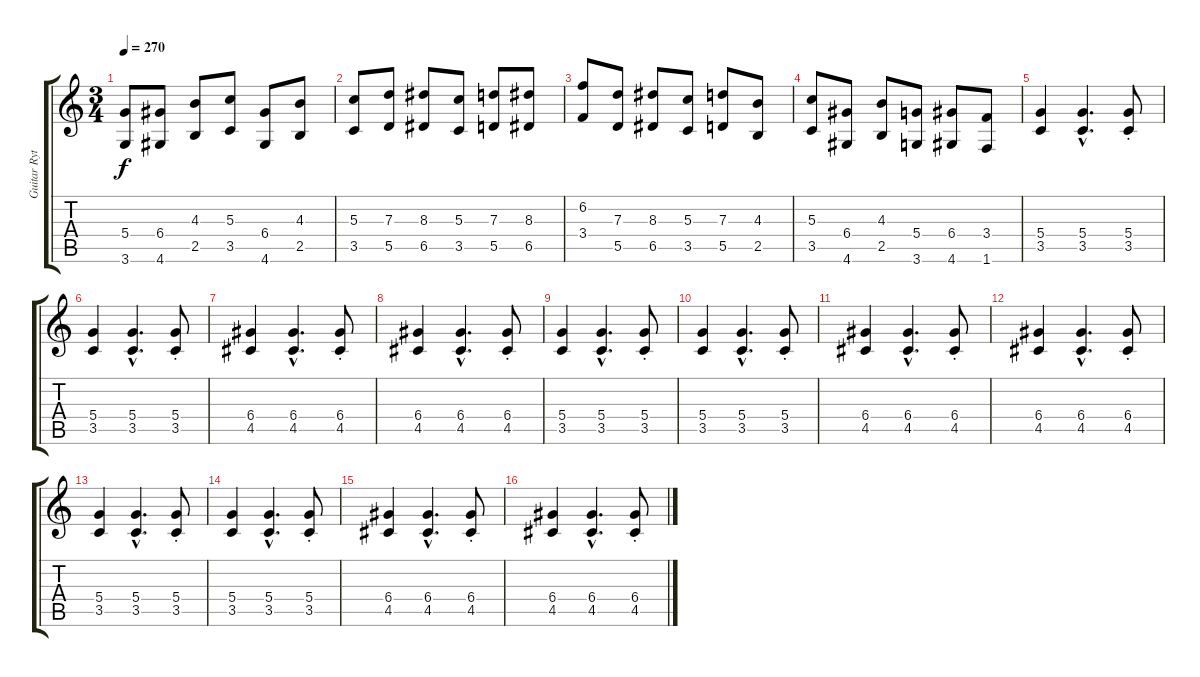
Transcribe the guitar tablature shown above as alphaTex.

\track ("Guitar Rythym" "Guitar Ryt") {instrument distortionguitar}
\staff {score tabs}
\tuning (E4 B3 G3 D3 A2 E2) {hide}
\ts (3 4)
\tempo 270
\clef g2
\ks c
(5.4 3.6).8{dy f} (6.4 4.6).8 (4.3 2.5).8 (5.3 3.5).8 (6.4 4.6).8 (4.3 2.5).8 |
(5.3 3.5).8 (7.3 5.5).8 (8.3 6.5).8 (5.3 3.5).8 (7.3 5.5).8 (8.3 6.5).8 |
(6.2 3.4).8 (7.3 5.5).8 (8.3 6.5).8 (5.3 3.5).8 (7.3 5.5).8 (4.3 2.5).8 |
(5.3 3.5).8 (6.4 4.6).8 (4.3 2.5).8 (5.4 3.6).8 (6.4 4.6).8 (3.4 1.6).8 |
(5.4 3.5).4 (5.4{hac} 3.5{hac}).4{d} (5.4{st} 3.5).8 |
(5.4 3.5).4 (5.4{hac} 3.5{hac}).4{d} (5.4{st} 3.5).8 |
(6.4 4.5).4 (6.4{hac} 4.5{hac}).4{d} (6.4{st} 4.5).8 |
(6.4 4.5).4 (6.4{hac} 4.5{hac}).4{d} (6.4{st} 4.5).8 |
(5.4 3.5).4 (5.4{hac} 3.5{hac}).4{d} (5.4{st} 3.5).8 |
(5.4 3.5).4 (5.4{hac} 3.5{hac}).4{d} (5.4{st} 3.5).8 |
(6.4 4.5).4 (6.4{hac} 4.5{hac}).4{d} (6.4{st} 4.5).8 |
(6.4 4.5).4 (6.4{hac} 4.5{hac}).4{d} (6.4{st} 4.5).8 |
(5.4 3.5).4 (5.4{hac} 3.5{hac}).4{d} (5.4{st} 3.5).8 |
(5.4 3.5).4 (5.4{hac} 3.5{hac}).4{d} (5.4{st} 3.5).8 |
(6.4 4.5).4 (6.4{hac} 4.5{hac}).4{d} (6.4{st} 4.5).8 |
(6.4 4.5).4 (6.4{hac} 4.5{hac}).4{d} (6.4{st} 4.5).8
